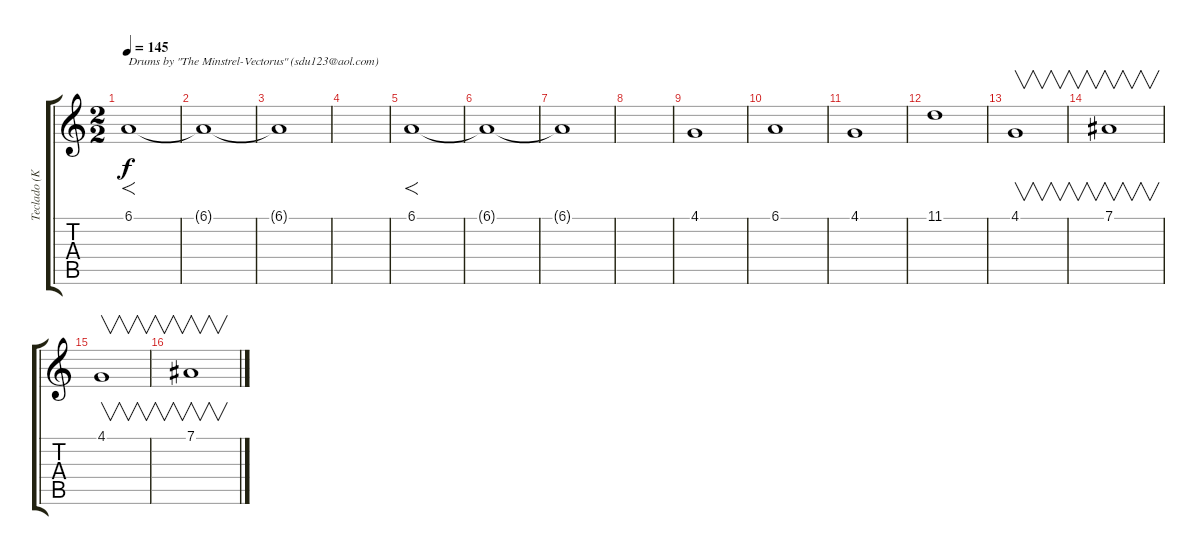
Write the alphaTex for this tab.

\track ("Teclado (Keyboard)" "Teclado (K") {instrument pad8sweep}
\staff {score tabs}
\tuning (Eb4 Bb3 Gb3 Db3 Ab2 Eb2) {hide}
\ts (2 2)
\tempo 145
\clef g2
\ks c
6.1.1{f txt "Drums by \"The Minstrel-Vectorus\" (sdu123@aol.com)" dy f instrument pad8sweep} |
6.1{t}.1 |
6.1{t}.1 |
|
6.1.1{f} |
6.1{t}.1 |
6.1{t}.1 |
|
4.1.1 |
6.1.1 |
4.1.1 |
11.1.1 |
4.1.1{v} |
7.1.1{v} |
4.1.1{v} |
7.1.1{v}
